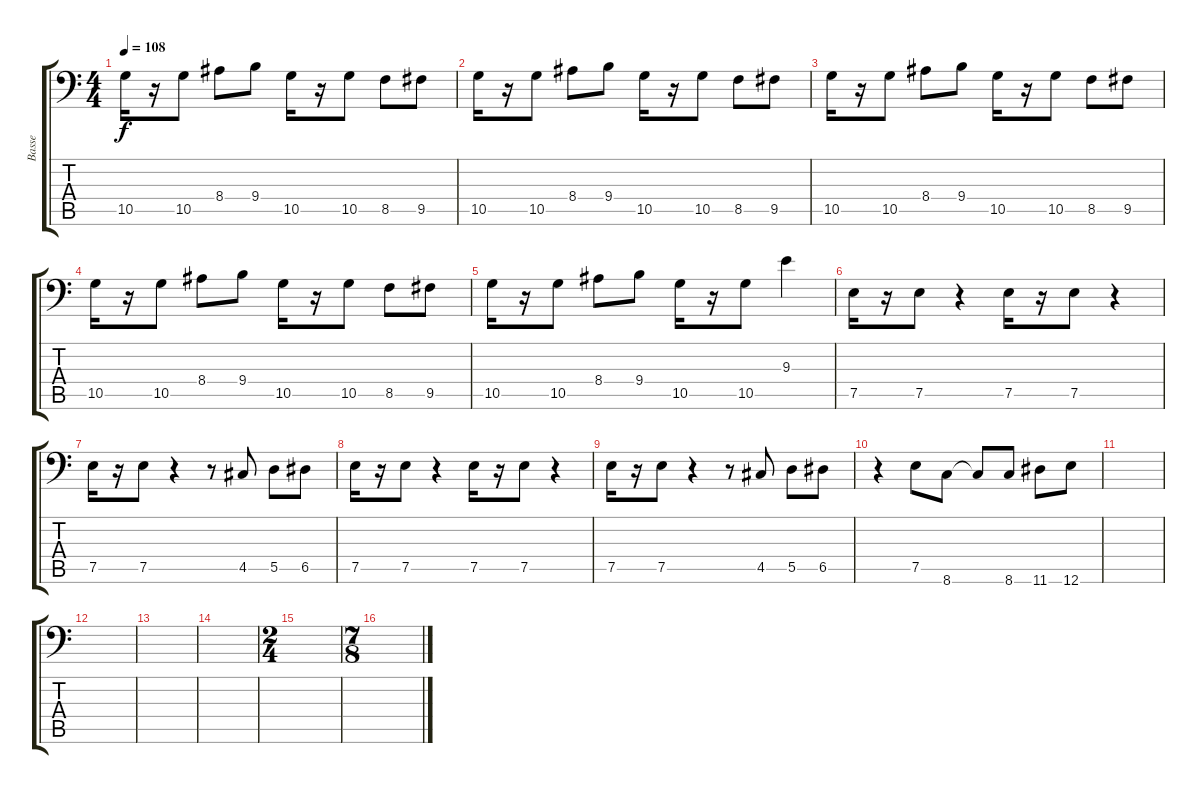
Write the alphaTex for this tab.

\track ("Basse" "Basse") {instrument slapbass1}
\staff {score tabs}
\tuning (E3 B2 G2 D2 A1 E1) {hide}
\ts (4 4)
\tempo 108
\clef f4
\ks c
10.5.16{dy f} r.16 10.5.8 8.4.8 9.4.8 10.5.16 r.16 10.5.8 8.5.8 9.5.8 |
10.5.16 r.16 10.5.8 8.4.8 9.4.8 10.5.16 r.16 10.5.8 8.5.8 9.5.8 |
10.5.16 r.16 10.5.8 8.4.8 9.4.8 10.5.16 r.16 10.5.8 8.5.8 9.5.8 |
10.5.16 r.16 10.5.8 8.4.8 9.4.8 10.5.16 r.16 10.5.8 8.5.8 9.5.8 |
10.5.16 r.16 10.5.8 8.4.8 9.4.8 10.5.16 r.16 10.5.8 9.3.4 |
7.5.16 r.16 7.5.8 r.4 7.5.16 r.16 7.5.8 r.4 |
7.5.16 r.16 7.5.8 r.4 r.8 4.5.8 5.5.8 6.5.8 |
7.5.16 r.16 7.5.8 r.4 7.5.16 r.16 7.5.8 r.4 |
7.5.16 r.16 7.5.8 r.4 r.8 4.5.8 5.5.8 6.5.8 |
r.4 7.5.8 8.6.8 8.6{t}.8 8.6.8 11.6.8 12.6.8 |
|
|
|
|
\ts (2 4)
|
\ts (7 8)
